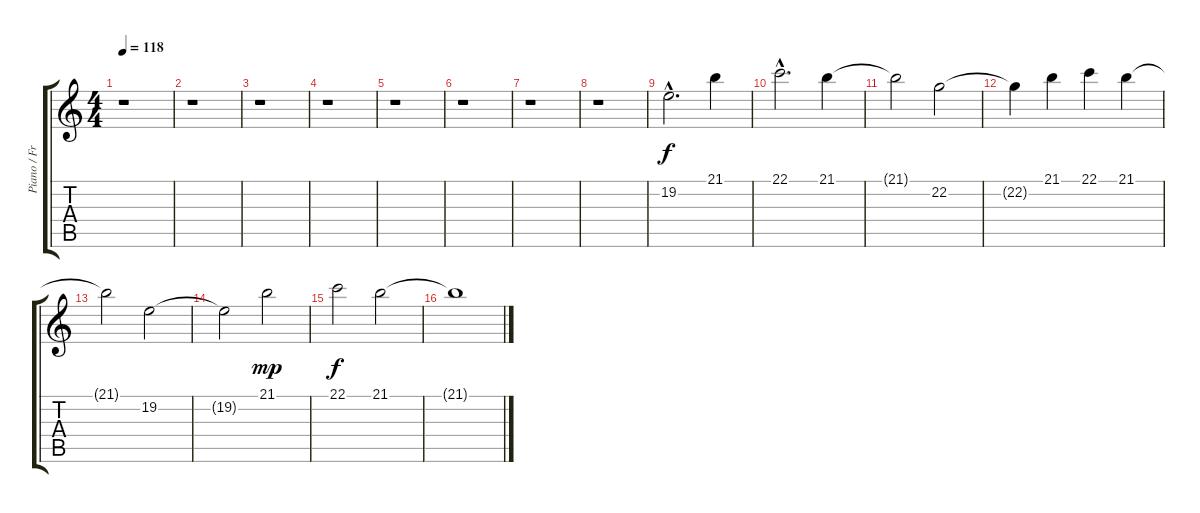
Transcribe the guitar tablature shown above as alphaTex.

\track ("Piano / Frank Delgado" "Piano / Fr") {instrument acousticgrandpiano}
\staff {score tabs}
\tuning (D4 A3 F3 C3 G2 C2) {hide}
\ts (4 4)
\tempo 118
\clef g2
\ks c
r.1{dy f} |
r.1 |
r.1 |
r.1 |
r.1 |
r.1 |
r.1 |
r.1 |
19.2{hac}.2{d} 21.1.4 |
22.1{hac}.2{d} 21.1.4 |
21.1{t}.2 22.2.2 |
22.2{t}.4 21.1.4 22.1.4 21.1.4 |
21.1{t}.2 19.2.2 |
19.2{t}.2 21.1.2{dy mp} |
22.1.2{dy f} 21.1.2 |
21.1{t}.1
